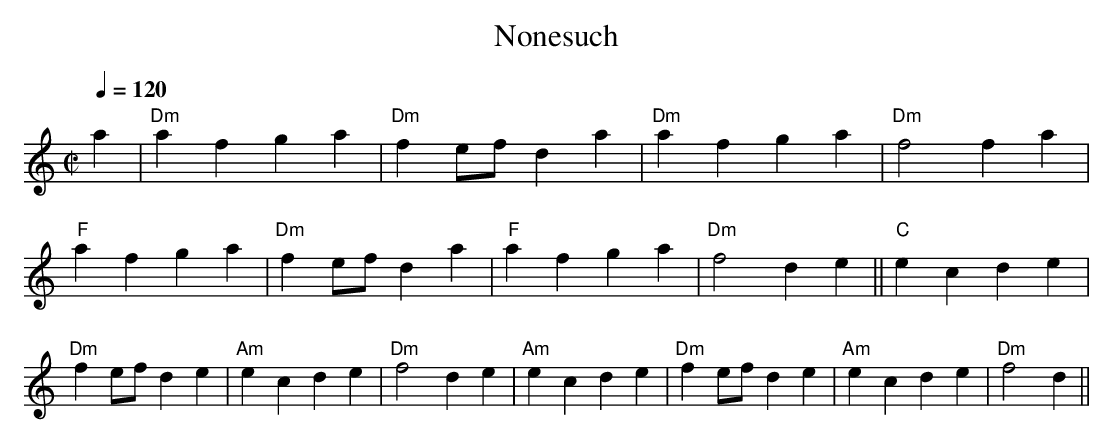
X:1
T:Nonesuch
M:C|
L:1/4
Q:120
K:C
a | "Dm"af ga | "Dm"fe/2f/2 da | "Dm"af ga | "Dm"f2 fa | \
"F"af ga | "Dm"fe/2f/2 da | "F"af ga | "Dm"f2 de|| \
"C"ec de | "Dm"fe/2f/2 de | "Am"ec de | "Dm"f2 de | \
"Am"ec de | "Dm"fe/2f/2 de | "Am"ec de | "Dm"f2 d ||
